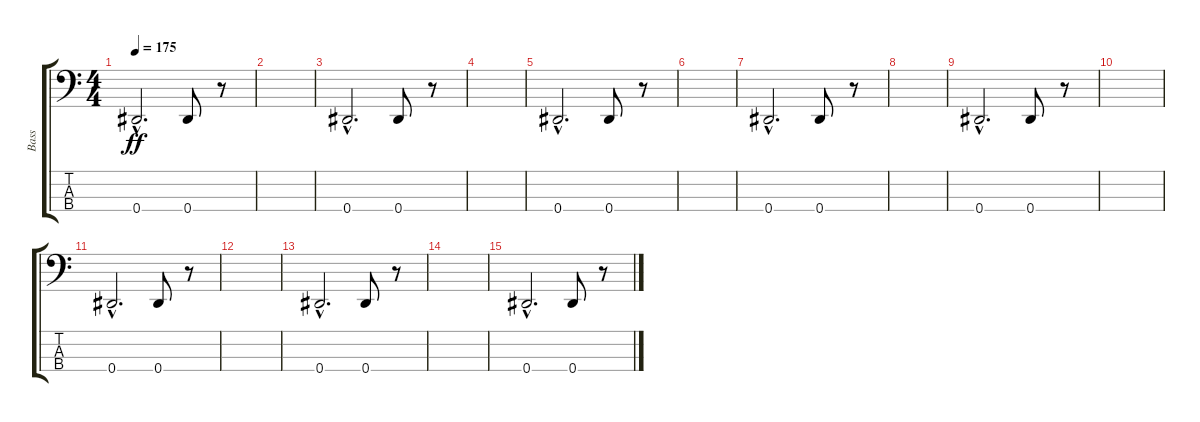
\track ("Bass" "Bass") {instrument electricbasspick}
\staff {score tabs}
\tuning (Gb2 Db2 Ab1 Eb1) {hide}
\ts (4 4)
\tempo 175
\clef f4
\ks c
0.4{hac}.2{d dy ff instrument electricbasspick} 0.4.8 r.8 |
|
0.4{hac}.2{d} 0.4.8 r.8 |
|
0.4{hac}.2{d} 0.4.8 r.8 |
|
0.4{hac}.2{d} 0.4.8 r.8 |
|
0.4{hac}.2{d} 0.4.8 r.8 |
|
0.4{hac}.2{d} 0.4.8 r.8 |
|
0.4{hac}.2{d} 0.4.8 r.8 |
|
0.4{hac}.2{d} 0.4.8 r.8
